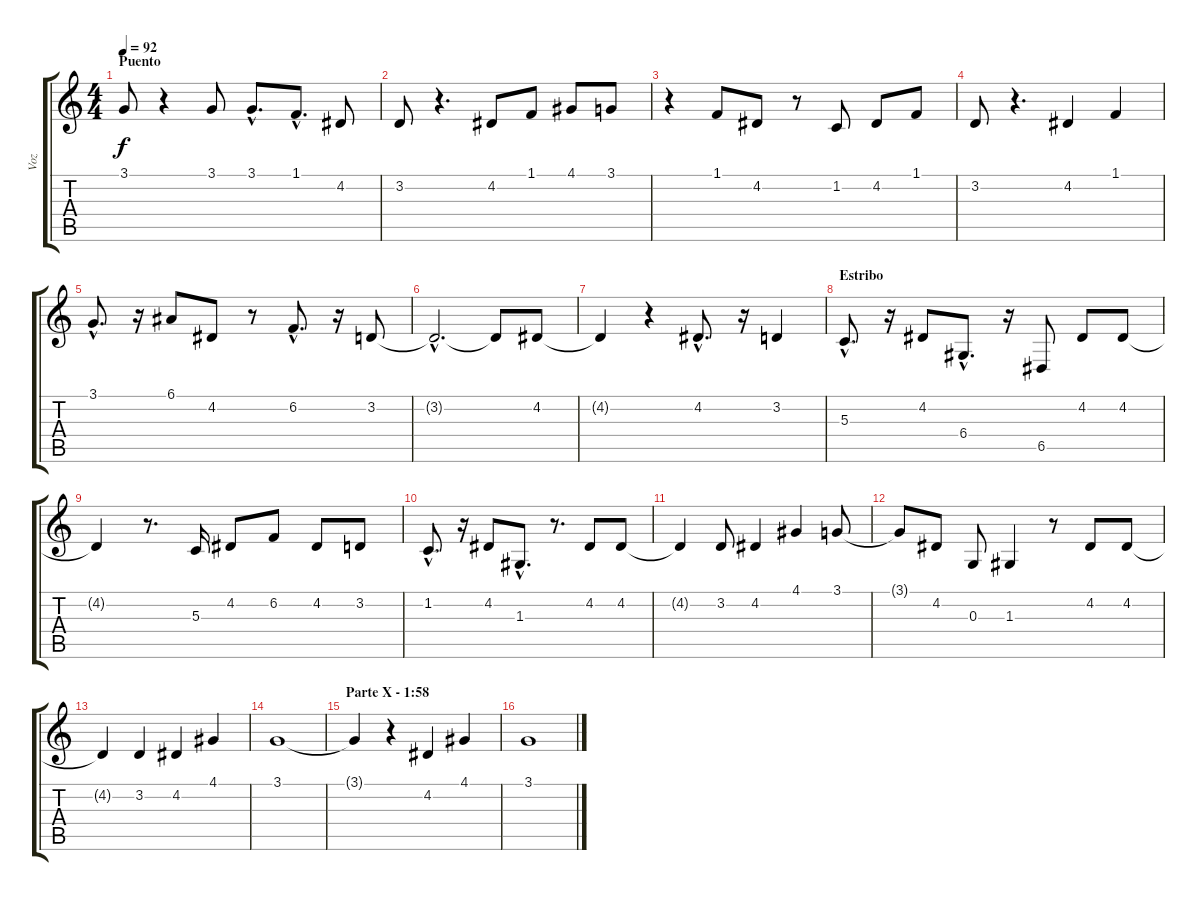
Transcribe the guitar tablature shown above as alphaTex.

\track ("Voz" "Voz") {instrument lead6voice}
\staff {score tabs}
\tuning (E4 B3 G3 D3 A2 E2) {hide}
\ts (4 4)
\section ("" "Puento")
\tempo 92
\clef g2
\ks c
3.1.8{dy f} r.4 3.1.8 3.1{hac}.8{d} 1.1{hac}.8{d} 4.2.8 |
3.2.8 r.4{d} 4.2.8 1.1.8 4.1.8 3.1.8 |
r.4 1.1.8 4.2.8 r.8 1.2.8 4.2.8 1.1.8 |
3.2.8 r.4{d} 4.2.4 1.1.4 |
3.1{hac}.8{d} r.16 6.1.8 4.2.8 r.8 6.2{hac}.8{d} r.16 3.2.8 |
3.2{hac t}.2{d} 3.2{t}.8 4.2.8 |
4.2{t}.4 r.4 4.2{hac}.8{d} r.16 3.2.4 |
\section ("" "Estribo")
5.3{hac}.8{d} r.16 4.2.8 6.4{hac}.8{d} r.16 6.5.8 4.2.8 4.2.8 |
4.2{t}.4 r.8{d} 5.3.16 4.2.8 6.2.8 4.2.8 3.2.8 |
1.2{hac}.8{d} r.16 4.2.8 1.3{hac}.8{d} r.8{d} 4.2.8 4.2.8 |
4.2{t}.4 3.2.8 4.2.4 4.1.4 3.1.8 |
3.1{t}.8 4.2.8 0.3.8 1.3.4 r.8 4.2.8 4.2.8 |
4.2{t}.4 3.2.4 4.2.4 4.1.4 |
3.1.1 |
\section ("" "Parte X - 1:58")
3.1{t}.4 r.4 4.2.4 4.1.4 |
3.1.1
